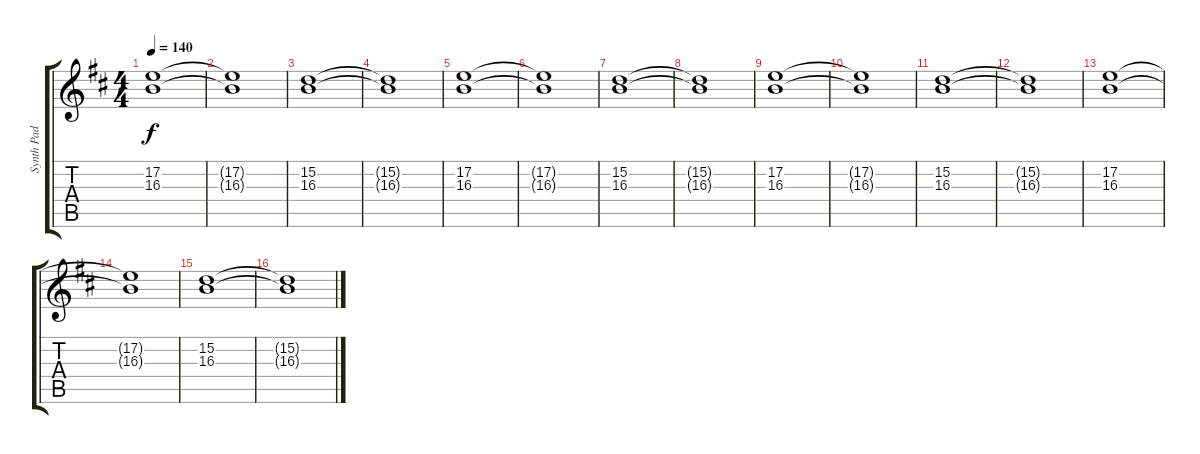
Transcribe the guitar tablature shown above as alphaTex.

\track ("Synth Pad" "Synth Pad") {instrument pad2warm}
\staff {score tabs}
\tuning (E4 B3 G3 D3 A2 E2) {hide}
\ts (4 4)
\tempo 140
\clef g2
\ks bminor
(17.2 16.3).1{dy f} |
(17.2{t} 16.3{t}).1 |
(15.2 16.3).1 |
(15.2{t} 16.3{t}).1 |
(17.2 16.3).1 |
(17.2{t} 16.3{t}).1 |
(15.2 16.3).1 |
(15.2{t} 16.3{t}).1 |
(17.2 16.3).1 |
(17.2{t} 16.3{t}).1 |
(15.2 16.3).1 |
(15.2{t} 16.3{t}).1 |
(17.2 16.3).1 |
(17.2{t} 16.3{t}).1 |
(15.2 16.3).1 |
(15.2{t} 16.3{t}).1
